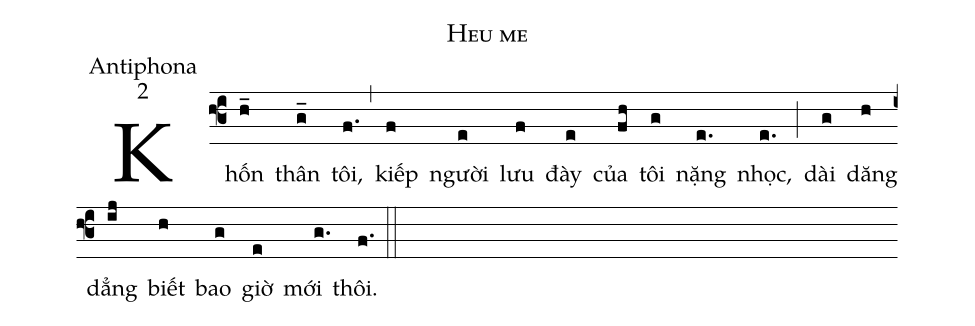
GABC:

name:Heu me;
office-part:Antiphona;
mode:2;
%%
(f3) Khốn(h_) thân(g_) tôi,(f.) (,) kiếp(f) người(e) lưu(f) đày(e) của(fh) tôi(g) nặng(e.) nhọc,(e.) (;) dài(g) dăng(h) dẳng(ij) biết(h) bao(g) giờ(e) mới(g.) thôi.(f.) (::)
